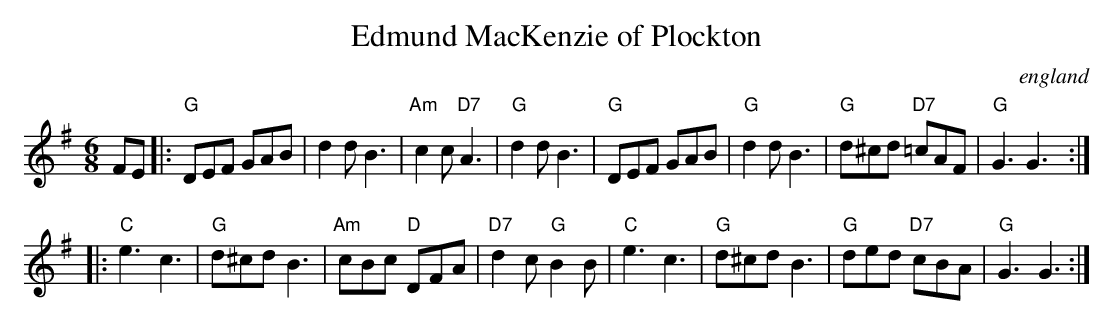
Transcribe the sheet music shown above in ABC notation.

X:1
T:Edmund MacKenzie of Plockton
O:england
M:6/8
K:G
FE|:"G"DEF GAB|d2d B3|"Am"c2c "D7"A3|"G"d2d B3|"G"DEF GAB|"G"d2d B3|\
"G"d^cd "D7"=cAF|"G"G3 G3::
"C"e3 c3|"G"d^cd B3|"Am"cBc "D"DFA|"D7"d2c "G"B2B|"C"e3 c3|"G"d^cd B3|\
"G"ded "D7"cBA|"G"G3 G3:|
